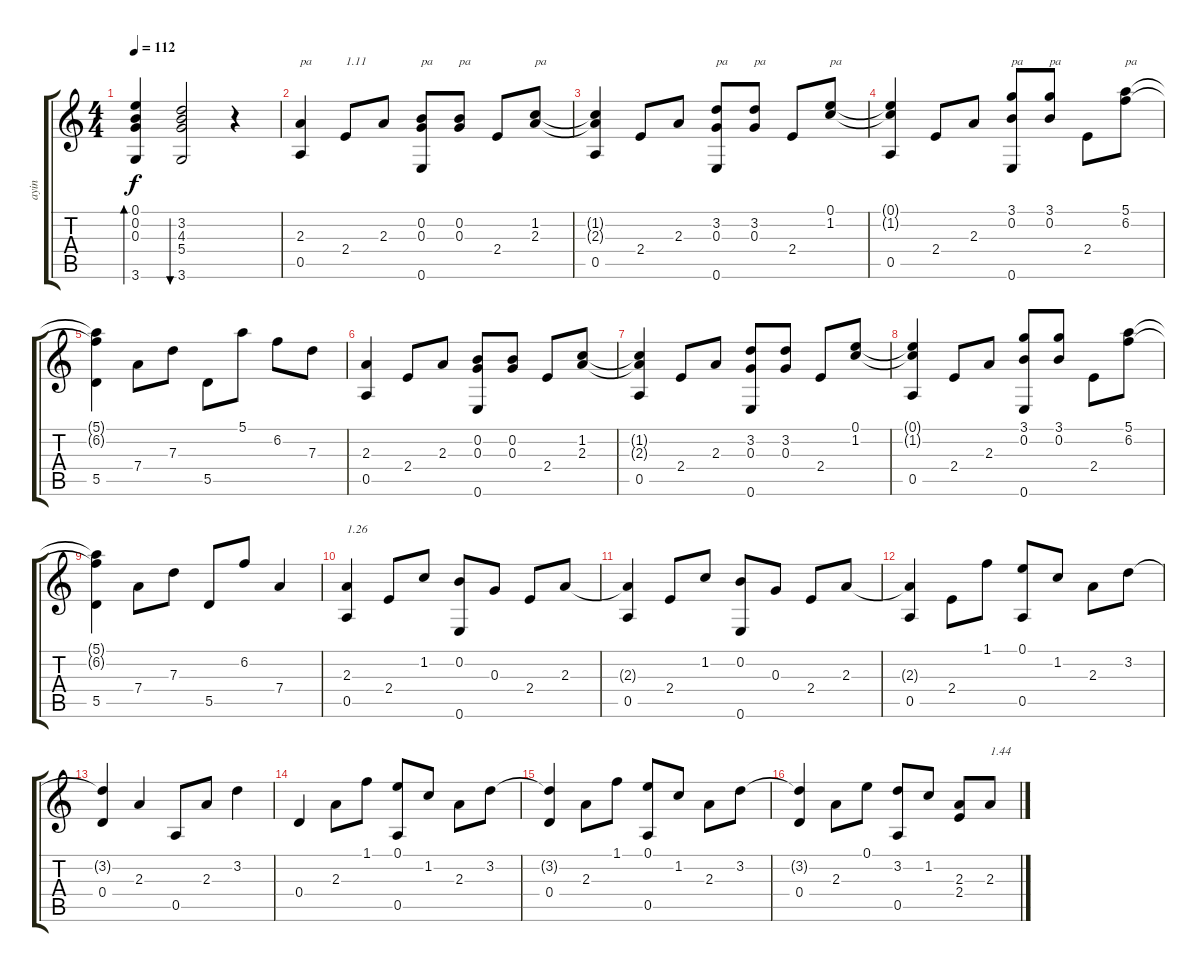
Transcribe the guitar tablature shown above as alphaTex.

\track ("ayin'" "ayin") {instrument acousticguitarnylon}
\staff {score tabs}
\tuning (E4 B3 G3 D3 A2 E2) {hide}
\ts (4 4)
\tempo 112
\clef g2
\ks c
(0.1 0.2 0.3 3.6).4{bd 120 dy f} (3.2 4.3 5.4 3.6).2{bu 120} r.4 |
(2.3 0.5).4{txt "pa"} 2.4.8{txt "1.11"} 2.3.8 (0.2 0.3 0.6).8{txt "pa"} (0.2 0.3).8{txt "pa"} 2.4.8 (1.2 2.3).8{txt "pa"} |
(1.2{t} 2.3{t} 0.5).4 2.4.8 2.3.8 (3.2 0.3 0.6).8{txt "pa"} (3.2 0.3).8{txt "pa"} 2.4.8 (0.1 1.2).8{txt "pa"} |
(0.1{t} 1.2{t} 0.5).4 2.4.8 2.3.8 (3.1 0.2 0.6).8{txt "pa"} (3.1 0.2).8{txt "pa"} 2.4.8 (5.1 6.2).8{txt "pa"} |
(5.1{t} 6.2{t} 5.5).4 7.4.8 7.3.8 5.5.8 5.1.8 6.2.8 7.3.8 |
(2.3 0.5).4 2.4.8 2.3.8 (0.2 0.3 0.6).8 (0.2 0.3).8 2.4.8 (1.2 2.3).8 |
(1.2{t} 2.3{t} 0.5).4 2.4.8 2.3.8 (3.2 0.3 0.6).8 (3.2 0.3).8 2.4.8 (0.1 1.2).8 |
(0.1{t} 1.2{t} 0.5).4 2.4.8 2.3.8 (3.1 0.2 0.6).8 (3.1 0.2).8 2.4.8 (5.1 6.2).8 |
(5.1{t} 6.2{t} 5.5).4 7.4.8 7.3.8 5.5.8 6.2.8 7.4.4 |
(2.3 0.5).4{txt "1.26"} 2.4.8 1.2.8 (0.2 0.6).8 0.3.8 2.4.8 2.3.8 |
(2.3{t} 0.5).4 2.4.8 1.2.8 (0.2 0.6).8 0.3.8 2.4.8 2.3.8 |
(2.3{t} 0.5).4 2.4.8 1.1.8 (0.1 0.5).8 1.2.8 2.3.8 3.2.8 |
(3.2{t} 0.4).4 2.3.4 0.5.8 2.3.8 3.2.4 |
0.4.4 2.3.8 1.1.8 (0.1 0.5).8 1.2.8 2.3.8 3.2.8 |
(3.2{t} 0.4).4 2.3.8 1.1.8 (0.1 0.5).8 1.2.8 2.3.8 3.2.8 |
(3.2{t} 0.4).4 2.3.8 0.1.8 (3.2 0.5).8 1.2.8 (2.3 2.4).8 2.3.8{txt "1.44"}
